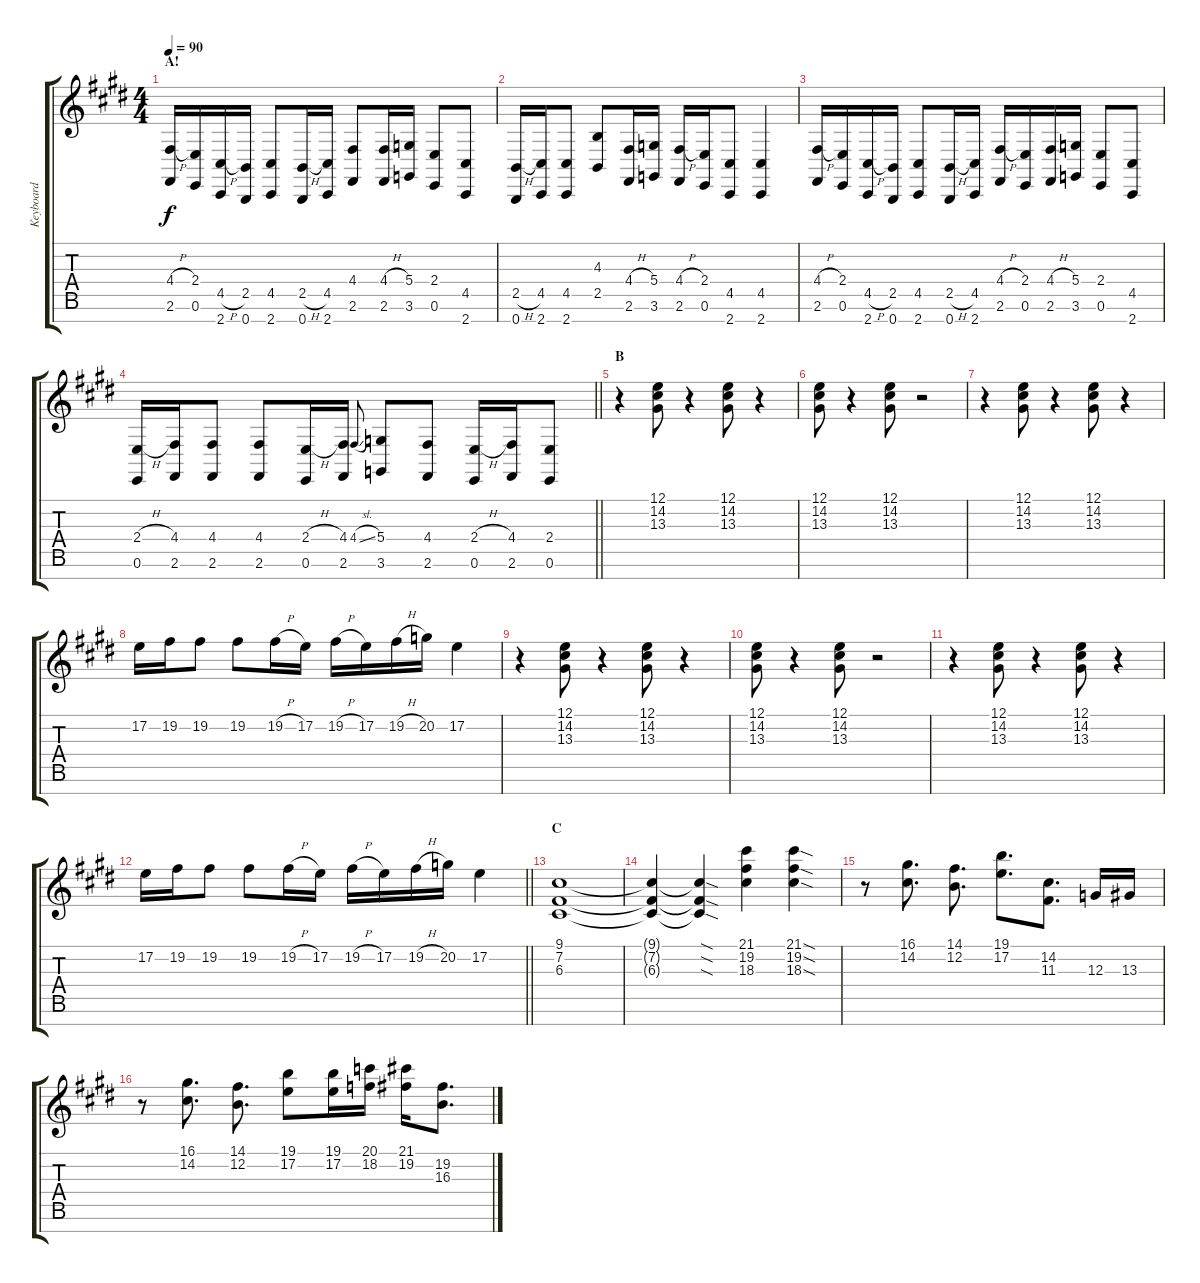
\track ("Keyboard" "Keyboard") {instrument rockorgan}
\staff {score tabs}
\tuning (E4 B3 G3 D3 A2 E2 B1) {hide}
\ts (4 4)
\section ("" "A!")
\tempo 90
\clef g2
\ks c#minor
(4.4{h} 2.6).16{dy f balance 8 instrument lead2sawtooth} (2.4 0.6).16 (4.5{h} 2.7).16 (2.5 0.7).16 (4.5 2.7).8 (2.5{h} 0.7).16 (4.5 2.7).16 (4.4 2.6).8 (4.4{h} 2.6).16 (5.4 3.6).16 (2.4 0.6).8 (4.5 2.7).8 |
(2.5{h} 0.7).16 (4.5 2.7).16 (4.5 2.7).8 (4.3 2.5).8 (4.4{h} 2.6).16 (5.4 3.6).16 (4.4{h} 2.6).16 (2.4 0.6).16 (4.5 2.7).8 (4.5 2.7).4 |
(4.4{h} 2.6).16 (2.4 0.6).16 (4.5{h} 2.7).16 (2.5 0.7).16 (4.5 2.7).8 (2.5{h} 0.7).16 (4.5 2.7).16 (4.4{h} 2.6).16 (2.4 0.6).16 (4.4{h} 2.6).16 (5.4 3.6).16 (2.4 0.6).8 (4.5 2.7).8 |
\barLineRight lightlight
(2.4{h} 0.6).16 (4.4 2.6).16 (4.4 2.6).8 (4.4 2.6).8 (2.4{h} 0.6).16 (4.4 2.6).16 4.4{sl}.8{gr onbeat} (5.4 3.6).8 (4.4 2.6).8 (2.4{h} 0.6).16 (4.4 2.6).16 (2.4 0.6).8 |
\section ("" "B")
r.4{balance 10 instrument rockorgan} (12.1 14.2 13.3).8 r.4 (12.1 14.2 13.3).8 r.4 |
(12.1 14.2 13.3).8 r.4 (12.1 14.2 13.3).8 r.2 |
r.4 (12.1 14.2 13.3).8 r.4 (12.1 14.2 13.3).8 r.4 |
17.2.16 19.2.16 19.2.8 19.2.8 19.2{h}.16 17.2.16 19.2{h}.16 17.2.16 19.2{h}.16 20.2.16 17.2.4 |
r.4 (12.1 14.2 13.3).8 r.4 (12.1 14.2 13.3).8 r.4 |
(12.1 14.2 13.3).8 r.4 (12.1 14.2 13.3).8 r.2 |
r.4 (12.1 14.2 13.3).8 r.4 (12.1 14.2 13.3).8 r.4 |
\barLineRight lightlight
17.2.16 19.2.16 19.2.8 19.2.8 19.2{h}.16 17.2.16 19.2{h}.16 17.2.16 19.2{h}.16 20.2.16 17.2.4 |
\section ("" "C")
(9.1 7.2 6.3).1 |
(9.1{t} 7.2{t} 6.3{t}).4 (9.1{sod t} 7.2{sod t} 6.3{sod t}).4 (21.1 19.2 18.3).4 (21.1{sod} 19.2{sod} 18.3{sod}).4 |
r.8 (16.1 14.2).8{d} (14.1 12.2).8{d} (19.1 17.2).8{d} (14.2 11.3).8{d} 12.3.16 13.3.16 |
r.8 (16.1 14.2).8{d} (14.1 12.2).8{d} (19.1 17.2).8 (19.1 17.2).16 (20.1 18.2).16 (21.1 19.2).16 (19.2 16.3).8{d}
